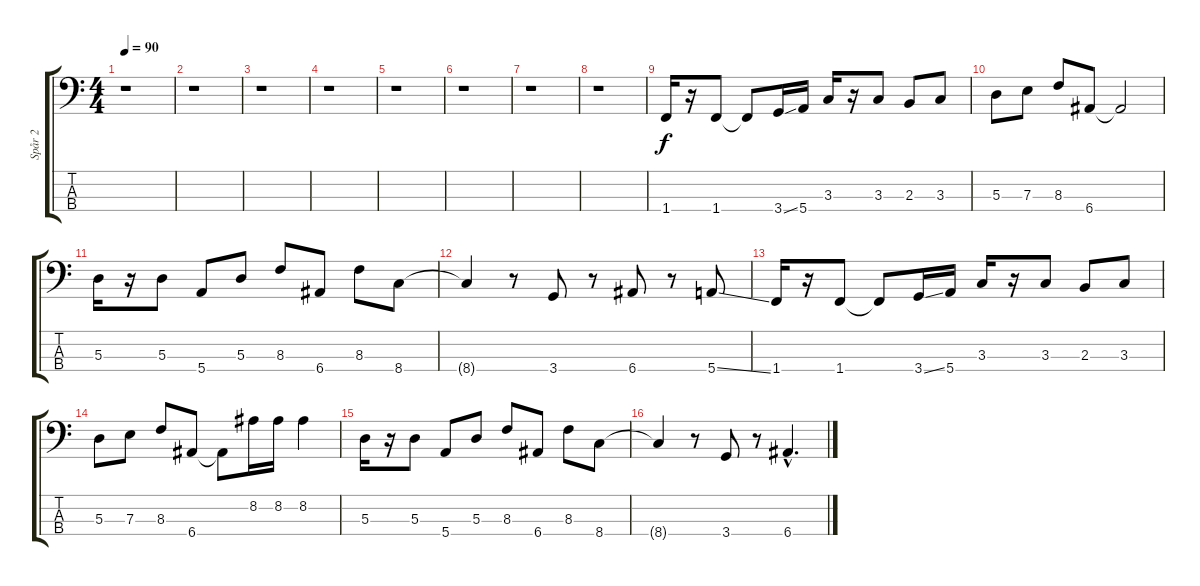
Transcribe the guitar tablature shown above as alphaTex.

\track ("Spår 2" "Spår 2") {instrument electricbassfinger}
\staff {score tabs}
\tuning (G2 D2 A1 E1) {hide}
\ts (4 4)
\tempo 90
\clef f4
\ks c
r.1{dy f instrument electricbassfinger} |
r.1 |
r.1 |
r.1 |
r.1 |
r.1 |
r.1 |
r.1 |
1.4.16 r.16 1.4.8 1.4{t}.8 3.4{ss}.16 5.4.16 3.3.16 r.16 3.3.8 2.3.8 3.3.8 |
5.3.8 7.3.8 8.3.8 6.4.8 6.4{t}.2 |
5.3.16 r.16 5.3.8 5.4.8 5.3.8 8.3.8 6.4.8 8.3.8 8.4.8 |
8.4{t}.4 r.8 3.4.8 r.8 6.4.8 r.8 5.4{ss}.8 |
1.4.16 r.16 1.4.8 1.4{t}.8 3.4{ss}.16 5.4.16 3.3.16 r.16 3.3.8 2.3.8 3.3.8 |
5.3.8 7.3.8 8.3.8 6.4.8 6.4{t}.8 8.2.16 8.2.16 8.2.4 |
5.3.16 r.16 5.3.8 5.4.8 5.3.8 8.3.8 6.4.8 8.3.8 8.4.8 |
8.4{t}.4 r.8 3.4.8 r.8 6.4{ss hac}.4{d}
